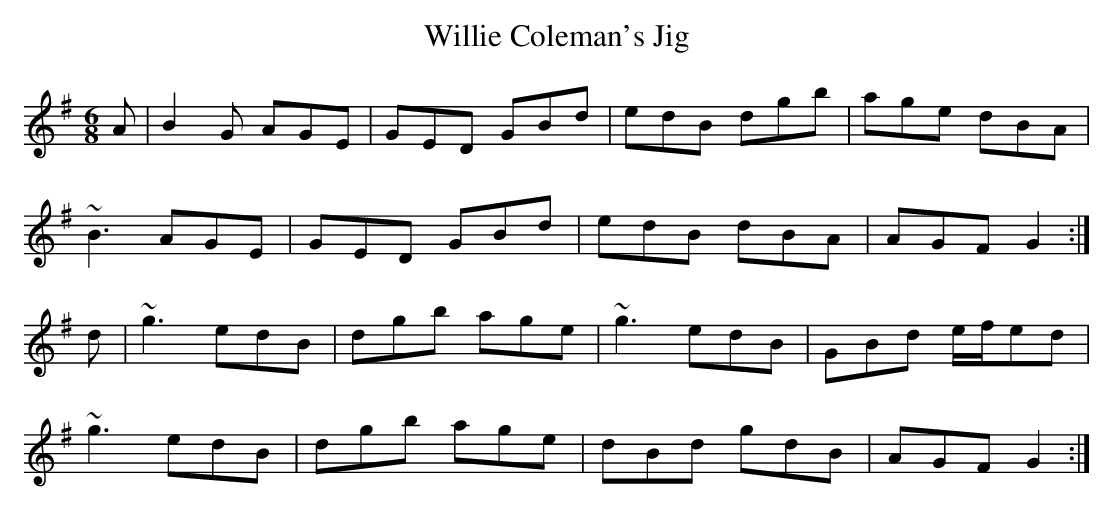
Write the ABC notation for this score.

X:1
T:Willie Coleman's Jig
M:6/8
L:1/8
K:G
A|B2G AGE|GED GBd|edB dgb| age dBA|
~B3 AGE |GED GBd |edB dBA | AGF G2 :|
d|~g3 edB | dgb age | ~g3 edB| GBd e/f/ed|
~g3 edB| dgb age | dBd gdB | AGF G2 :|
